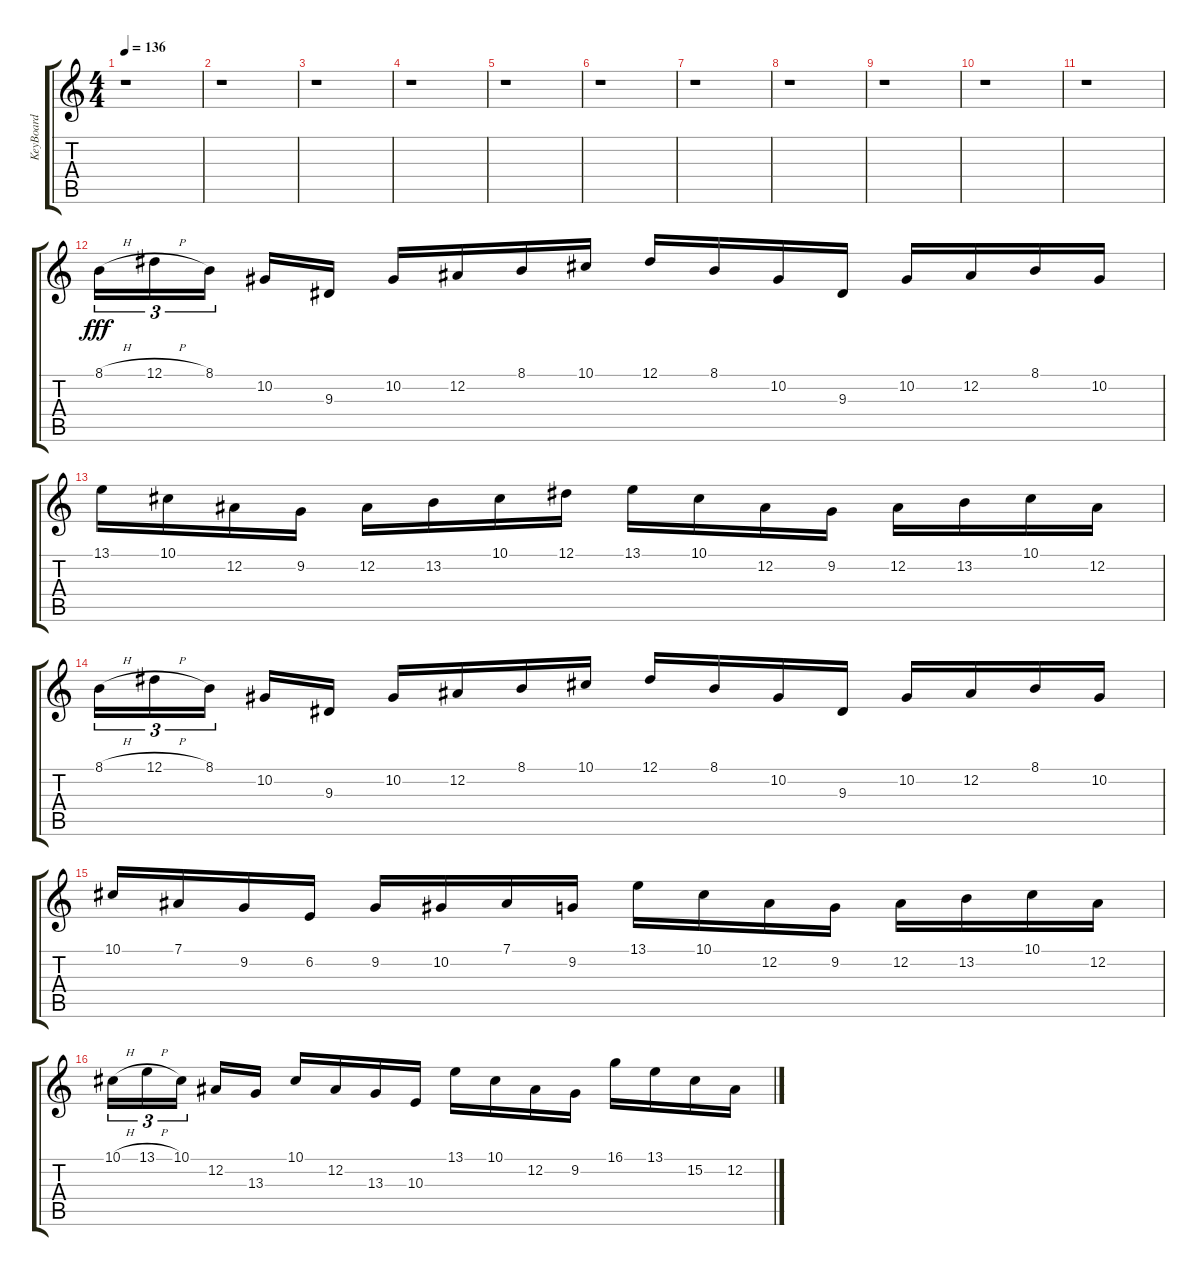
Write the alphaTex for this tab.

\track ("KeyBoard" "KeyBoard") {instrument churchorgan}
\staff {score tabs}
\tuning (Eb4 Bb3 Gb3 Db3 Ab2 Eb2) {hide}
\ts (4 4)
\tempo 136
\clef g2
\ks c
r.1{dy f} |
r.1 |
r.1 |
r.1 |
r.1 |
r.1 |
r.1 |
r.1 |
r.1 |
r.1 |
r.1 |
8.1{h}.16{tu (3 2) dy fff} 12.1{h}.16{tu (3 2)} 8.1.16{tu (3 2)} 10.2.16 9.3.16 10.2.16 12.2.16 8.1.16 10.1.16 12.1.16 8.1.16 10.2.16 9.3.16 10.2.16 12.2.16 8.1.16 10.2.16 |
13.1.16 10.1.16 12.2.16 9.2.16 12.2.16 13.2.16 10.1.16 12.1.16 13.1.16 10.1.16 12.2.16 9.2.16 12.2.16 13.2.16 10.1.16 12.2.16 |
8.1{h}.16{tu (3 2)} 12.1{h}.16{tu (3 2)} 8.1.16{tu (3 2)} 10.2.16 9.3.16 10.2.16 12.2.16 8.1.16 10.1.16 12.1.16 8.1.16 10.2.16 9.3.16 10.2.16 12.2.16 8.1.16 10.2.16 |
10.1.16 7.1.16 9.2.16 6.2.16 9.2.16 10.2.16 7.1.16 9.2.16 13.1.16 10.1.16 12.2.16 9.2.16 12.2.16 13.2.16 10.1.16 12.2.16 |
10.1{h}.16{tu (3 2)} 13.1{h}.16{tu (3 2)} 10.1.16{tu (3 2)} 12.2.16 13.3.16 10.1.16 12.2.16 13.3.16 10.3.16 13.1.16 10.1.16 12.2.16 9.2.16 16.1.16 13.1.16 15.2.16 12.2.16
